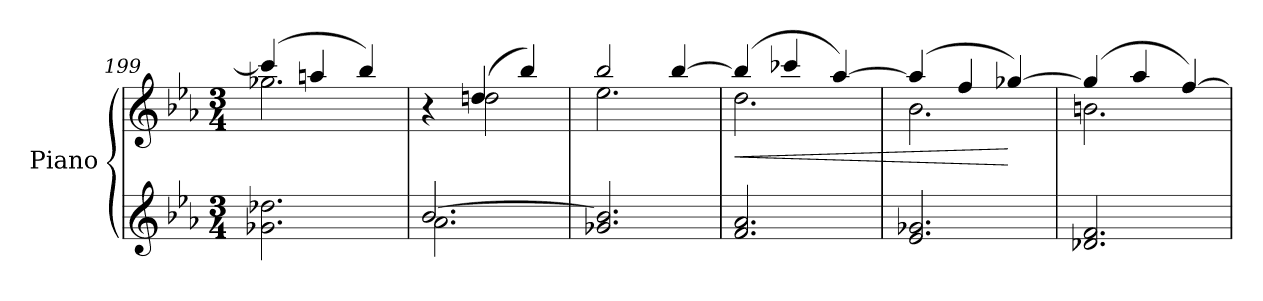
**kern	**kern	**dynam
*part1	*part1	*part1
*staff2	*staff1	*staff1/2
*I"Piano	*	*
*I'Pno	*	*
*clefG2	*clefG2	*
*k[b-e-a-]	*k[b-e-a-]	*
*E-:	*E-:	*
*M3/4	*M3/4	*
=199	=199	=199
*	*^	*
2.g-X\ 2.dd-X\	(4ccc-/]	2.gg-X\	.
.	4aan/	.	.
.	4bb-/)	.	.
=200	=200	=200	=200
*^	*	*	*
[2.b-/	2.a-\	4r	4ryy	.
.	.	(4dd/	2ddn\	.
.	.	4bb-/)	.	.
*v	*v	*	*	*
=201	=201	=201	=201
2.g-X/ 2.b-/]	2bb-/	2.ee-\	.
.	[4bb-/	.	.
=202	=202	=202	=202
!	!	!	!LO:HP:b
2.f/ 2.a-/	(4bb-/]	2.dd\	<
.	4ccc-X/	.	.
.	[4aa-/)	.	.
=203	=203	=203	=203
2.e-/ 2.g-X/	(4aa-/]	2.b-\	.
.	4ff/	.	.
.	[4gg-X/)	.	[
=204	=204	=204	=204
2.d-X/ 2.f/	(4gg-/]	2.bn\	.
.	4aa-/	.	.
.	[4ff/)	.	.
*	*v	*v	*
=	=	=
*-	*-	*-
